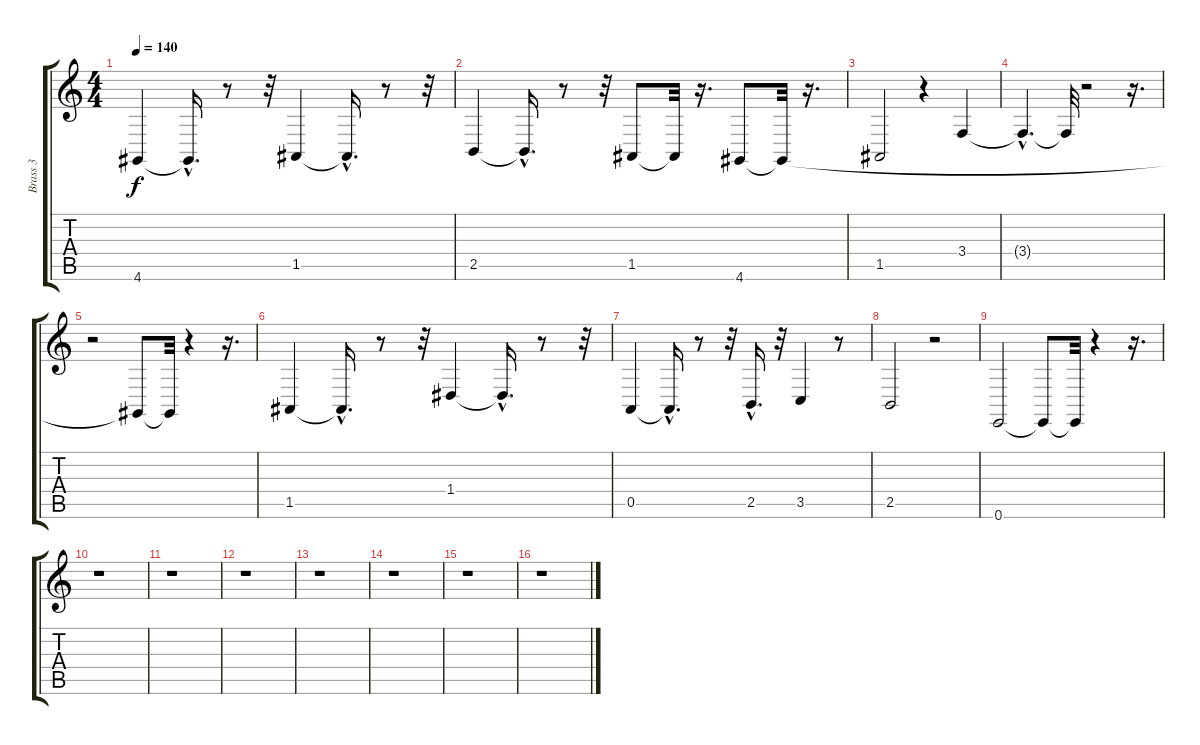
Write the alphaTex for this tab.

\track ("Brass 3" "Brass 3") {instrument synthbrass1}
\staff {score tabs}
\tuning (E4 B3 G3 D3 A2 E2) {hide}
\ts (4 4)
\tempo 140
\clef g2
\ks c
4.6.4{dy f} 4.6{hac t}.16{d} r.8 r.32 1.5.4 1.5{hac t}.16{d} r.8 r.32 |
2.5.4 2.5{hac t}.16{d} r.8 r.32 1.5.8 1.5{t}.32 r.16{d} 4.6.8 4.6{t}.32 r.16{d} |
1.5.2 r.4 3.4.4 |
3.4{hac t}.4{d} 3.4{t}.32 r.2 r.16{d} |
r.2 4.6{t}.8 4.6{t}.32 r.4 r.16{d} |
1.5.4 1.5{hac t}.16{d} r.8 r.32 1.4.4 1.4{hac t}.16{d} r.8 r.32 |
0.5.4 0.5{hac t}.16{d} r.8 r.32 2.5{hac}.16{d} r.32 3.5.4 r.8 |
2.5.2 r.2 |
0.6.2 0.6{t}.8 0.6{t}.32 r.4 r.16{d} |
r.1 |
r.1 |
r.1 |
r.1 |
r.1 |
r.1 |
r.1
